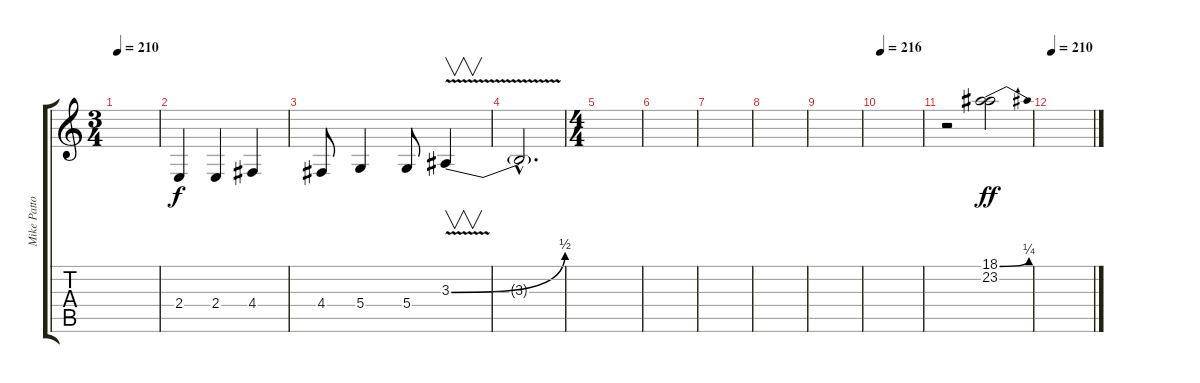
\track ("Mike Patton - Voice" "Mike Patto") {instrument lead6voice}
\staff {score tabs}
\tuning (E4 B3 G3 D3 A2 E2) {hide}
\ts (3 4)
\tempo 210
\clef g2
\ks c
|
2.4.4 2.4.4 4.4.4 |
4.4.8 5.4.4 5.4.8 3.3{be (bend 0 0 60 2) v}.4{v} |
3.3{hac t}.2{d} |
\ts (4 4)
|
|
|
|
|
\tempo 216
|
r.2 (18.1{be (bend 0 0 60 1)} 23.2).2{dy ff} |
\tempo 210
